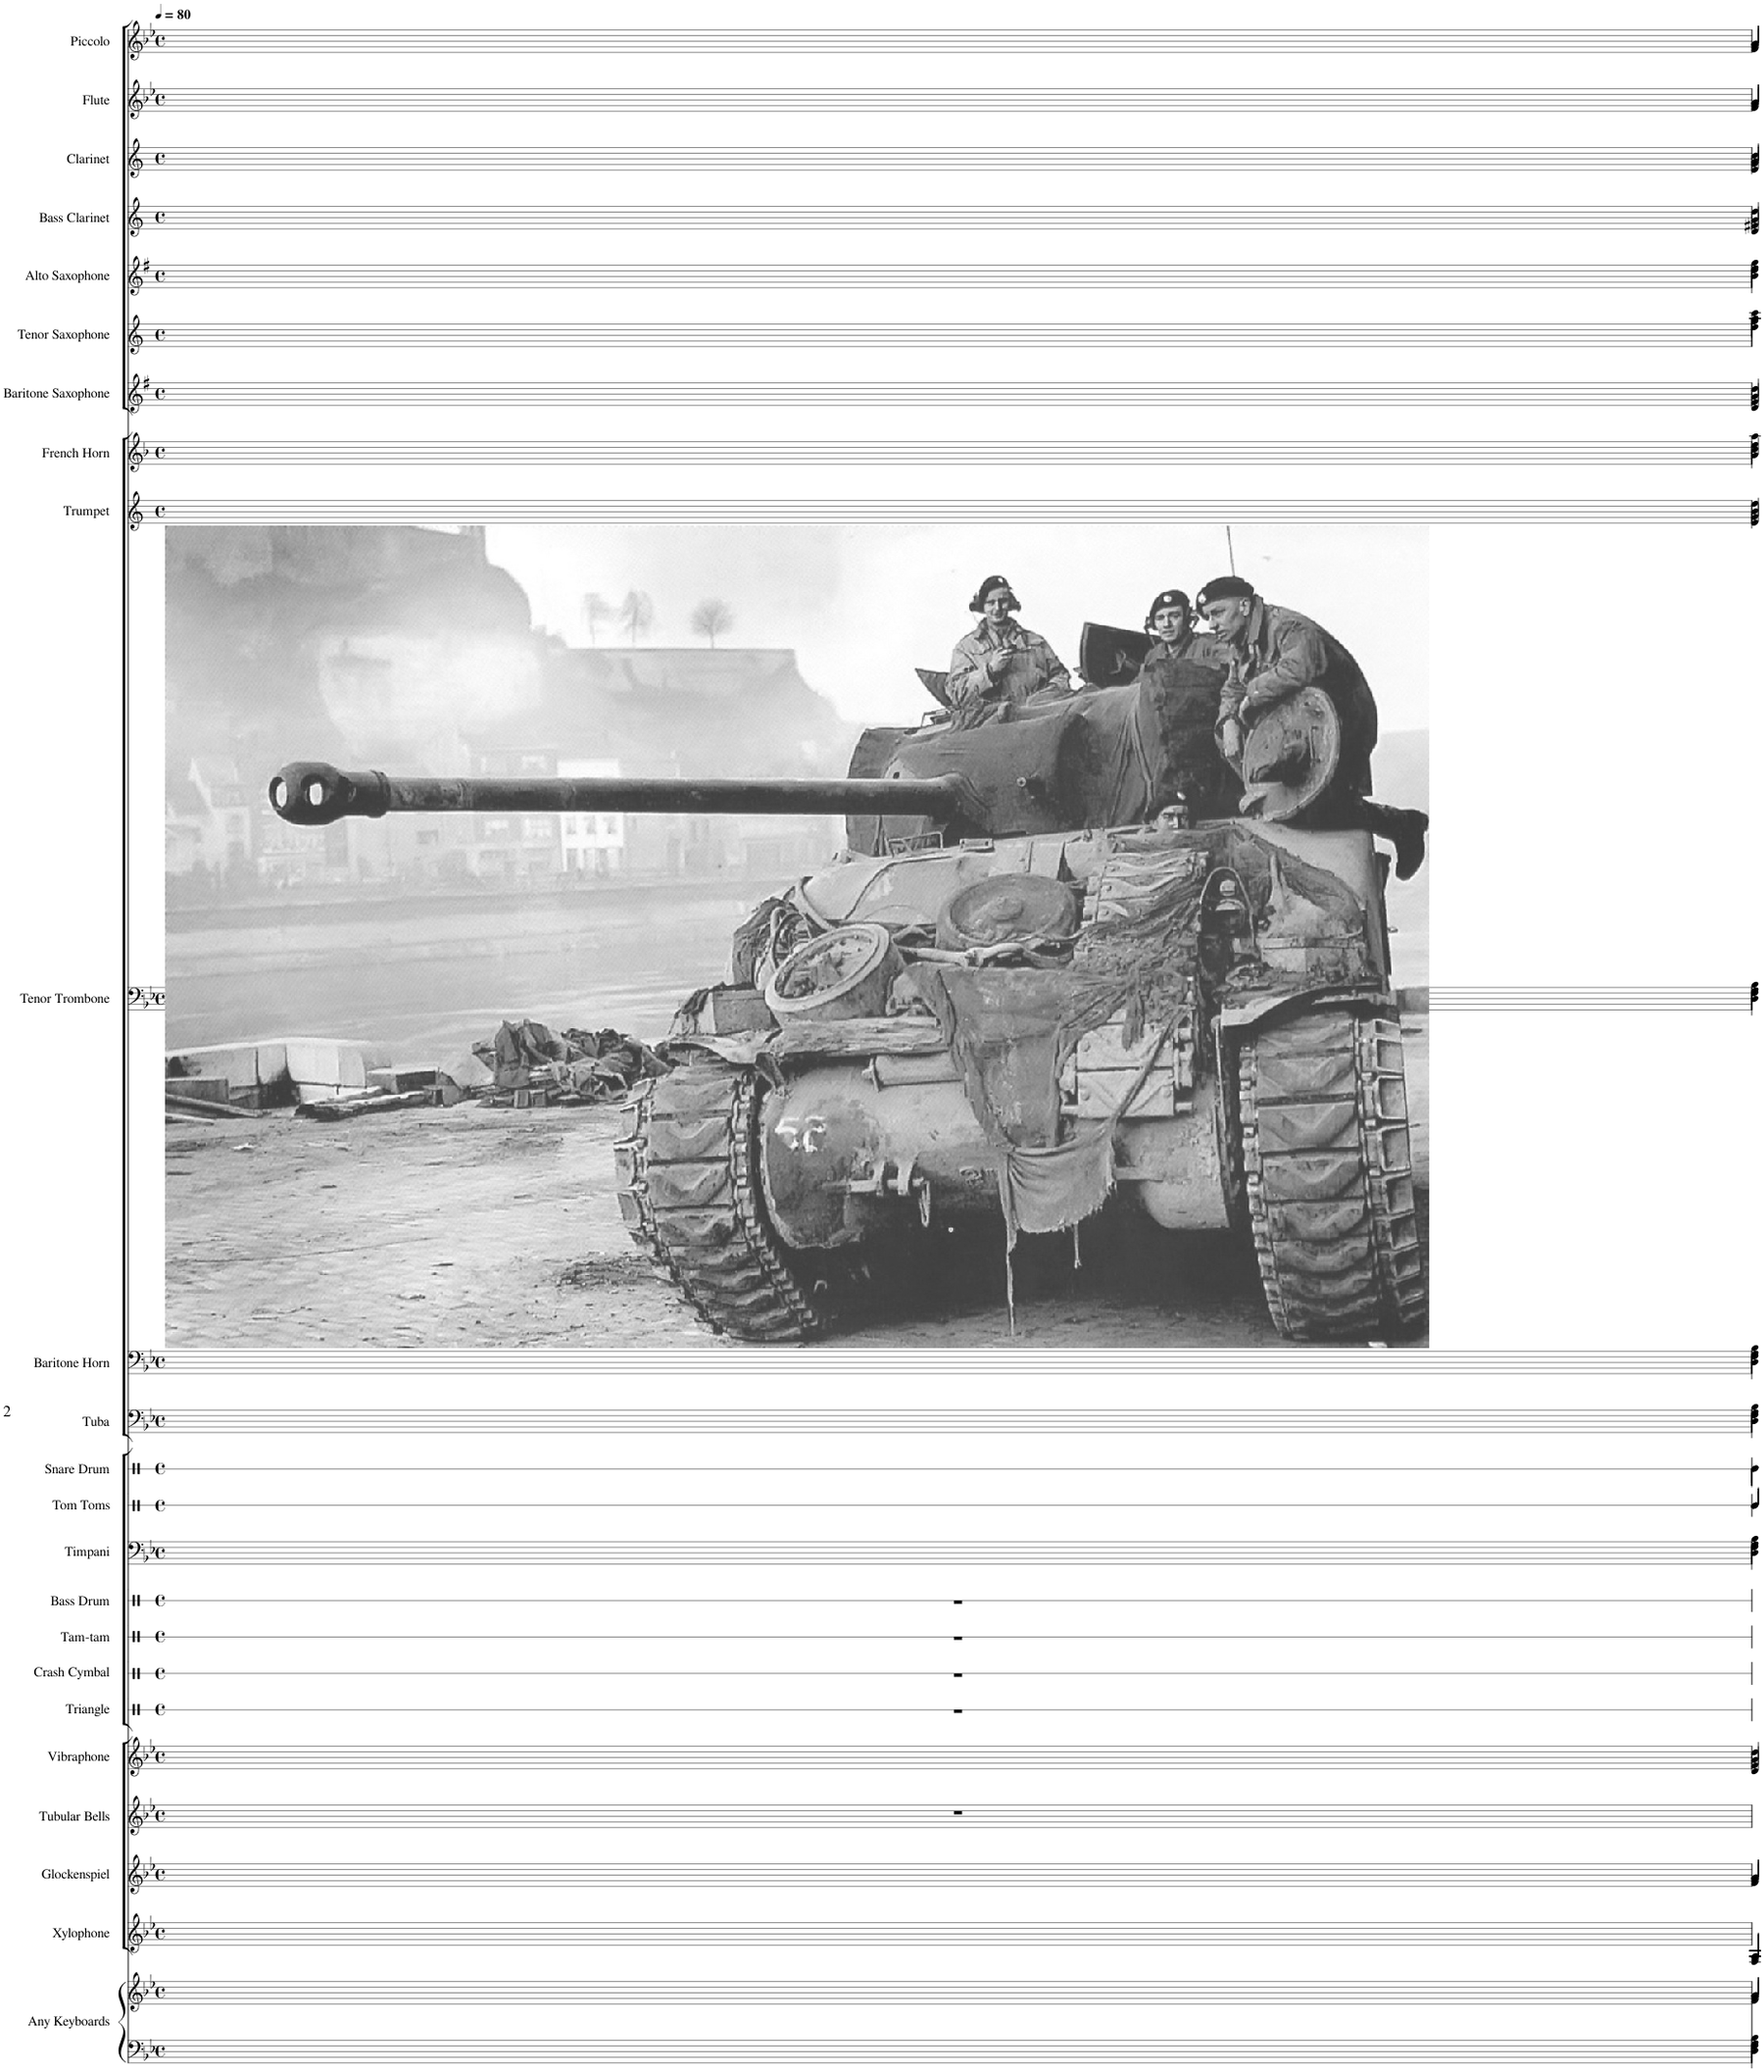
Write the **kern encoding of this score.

**kern	**kern	**kern	**kern	**kern	**kern	**kern	**kern	**kern	**kern	**kern	**kern	**kern	**kern	**kern	**kern	**kern	**kern	**kern	**kern	**kern	**kern	**kern	**kern	**kern
*part24	*part24	*part23	*part22	*part21	*part20	*part19	*part18	*part17	*part16	*part15	*part14	*part13	*part12	*part11	*part10	*part9	*part8	*part7	*part6	*part5	*part4	*part3	*part2	*part1
*staff25	*staff24	*staff23	*staff22	*staff21	*staff20	*staff19	*staff18	*staff17	*staff16	*staff15	*staff14	*staff13	*staff12	*staff11	*staff10	*staff9	*staff8	*staff7	*staff6	*staff5	*staff4	*staff3	*staff2	*staff1
*I"Any Keyboards	*	*I"Xylophone	*I"Glockenspiel	*I"Tubular Bells	*I"Vibraphone	*I"Triangle	*I"Crash Cymbal	*I"Tam-tam	*I"Bass Drum	*I"Timpani	*I"Tom Toms	*I"Snare Drum	*I"Tuba	*I"Baritone Horn	*I"Tenor Trombone	*I"Trumpet	*I"French Horn	*I"Baritone Saxophone	*I"Tenor Saxophone	*I"Alto Saxophone	*I"Bass Clarinet	*I"Clarinet	*I"Flute	*I"Piccolo
*I'Key.	*	*I'Xyl.	*I'Glk.	*I'Tu. Be.	*I'Vib.	*I'Trgl.	*I'Cr. Cym.	*I'Tam-tam	*I'B. Dr.	*I'Timp.	*I'Toms	*I'Sn. Dr.	*I'Tba.	*I'Bar. Hn.	*I'T. Tbn.	*I'Tpt.	*I'F Hn.	*I'Bar. Sax.	*I'T. Sax.	*I'A. Sax.	*I'B. Cl.	*I'Cl.	*I'Fl.	*I'Picc.
*	*	*	*	*	*	*stria1	*stria1	*stria1	*stria1	*	*stria1	*stria1	*	*	*	*	*	*	*	*	*	*	*	*
*clefF4	*clefG2	*clefG2	*clefG2	*clefG2	*clefG2	*clefX	*clefX	*clefX	*clefX	*clefF4	*clefX	*clefX	*clefF4	*clefF4	*clefF4	*clefG2	*clefG2	*clefG2	*clefG2	*clefG2	*clefG2	*clefG2	*clefG2	*clefG2
*Trd-7c-12	*Trd-7c-12	*Trd-7c-12	*Trd-14c-24	*	*	*	*	*	*	*	*	*	*	*Trd4c7	*	*Trd1c2	*Trd4c7	*Trd12c21	*Trd8c14	*Trd5c9	*Trd8c14	*Trd1c2	*	*Trd-7c-12
*k[b-e-]	*k[b-e-]	*k[b-e-]	*k[b-e-]	*k[b-e-]	*k[b-e-]	*k[]	*k[b-e-]	*k[b-e-]	*k[b-e-]	*k[b-e-]	*k[]	*k[b-e-]	*k[b-e-]	*k[b-e-]	*k[b-e-]	*k[]	*k[b-]	*k[f#]	*k[]	*k[f#]	*k[]	*k[]	*k[b-e-]	*k[b-e-]
*M4/4	*M4/4	*M4/4	*M4/4	*M4/4	*M4/4	*M4/4	*M4/4	*M4/4	*M4/4	*M4/4	*M4/4	*M4/4	*M4/4	*M4/4	*M4/4	*M4/4	*M4/4	*M4/4	*M4/4	*M4/4	*M4/4	*M4/4	*M4/4	*M4/4
*met(c)	*met(c)	*met(c)	*met(c)	*met(c)	*met(c)	*met(c)	*met(c)	*met(c)	*met(c)	*met(c)	*met(c)	*met(c)	*met(c)	*met(c)	*met(c)	*met(c)	*met(c)	*met(c)	*met(c)	*met(c)	*met(c)	*met(c)	*met(c)	*met(c)
*MM80	*MM80	*MM80	*MM80	*MM80	*MM80	*MM80	*MM80	*MM80	*MM80	*MM80	*MM80	*MM80	*MM80	*MM80	*MM80	*MM80	*MM80	*MM80	*MM80	*MM80	*MM80	*MM80	*MM80	*MM80
=1	=1	=1	=1	=1	=1	=1	=1	=1	=1	=1	=1	=1	=1	=1	=1	=1	=1	=1	=1	=1	=1	=1	=1	=1
4G\	4a/	4A/	4a/	1r	4d/	1r	1r	1r	1r	4G\	4Re/	4Re\	4G\	4G\	4G\	4e/	4a/	4d/	4aa\	4ee\	4d/	4a/	4a/	4a/
4B-\	4a/	4A/	4a/	.	4f/	.	.	.	.	4B-\	16Re/LL	16Re\LL	4B-\	4B-\	4B-\	4g/	4cc\	4f#/	4ccc\	4gg\	4f#X/	4cc\	4a/	4a/
.	.	.	.	.	.	.	.	.	.	.	16Re/	16Re\	.	.	.	.	.	.	.	.	.	.	.	.
.	.	.	.	.	.	.	.	.	.	.	16Re/	16Re\	.	.	.	.	.	.	.	.	.	.	.	.
.	.	.	.	.	.	.	.	.	.	.	16Re/JJ	16Re\JJ	.	.	.	.	.	.	.	.	.	.	.	.
8G\L	4a/	4A/	4a/	.	4a/	.	.	.	.	8G\L	4Re/	4Re\	8G\L	8G\L	8G\L	4b\	4ee\	4a/	8aa\L	8ee\L	4a/	8a/L	4a/	4a/
8F\J	.	.	.	.	.	.	.	.	.	8F\J	.	.	8F\J	8F\J	8F\J	.	.	.	8gg\J	8dd\J	.	8g/J	.	.
4D\	8g/L	8G/L	8g/L	.	4dd\	.	.	.	.	4D\	4Re/	4Re\	4D\	4D\	4D\	4ee\	4aa\	4dd\	4ee\	4b\	4dd\	4e/	8g/L	8g/L
.	8f/J	8F/J	8f/J	.	.	.	.	.	.	.	.	.	.	.	.	.	.	.	.	.	.	.	8f/J	8f/J
=	=	=	=	=	=	=	=	=	=	=	=	=	=	=	=	=	=	=	=	=	=	=	=	=
*-	*-	*-	*-	*-	*-	*-	*-	*-	*-	*-	*-	*-	*-	*-	*-	*-	*-	*-	*-	*-	*-	*-	*-	*-
